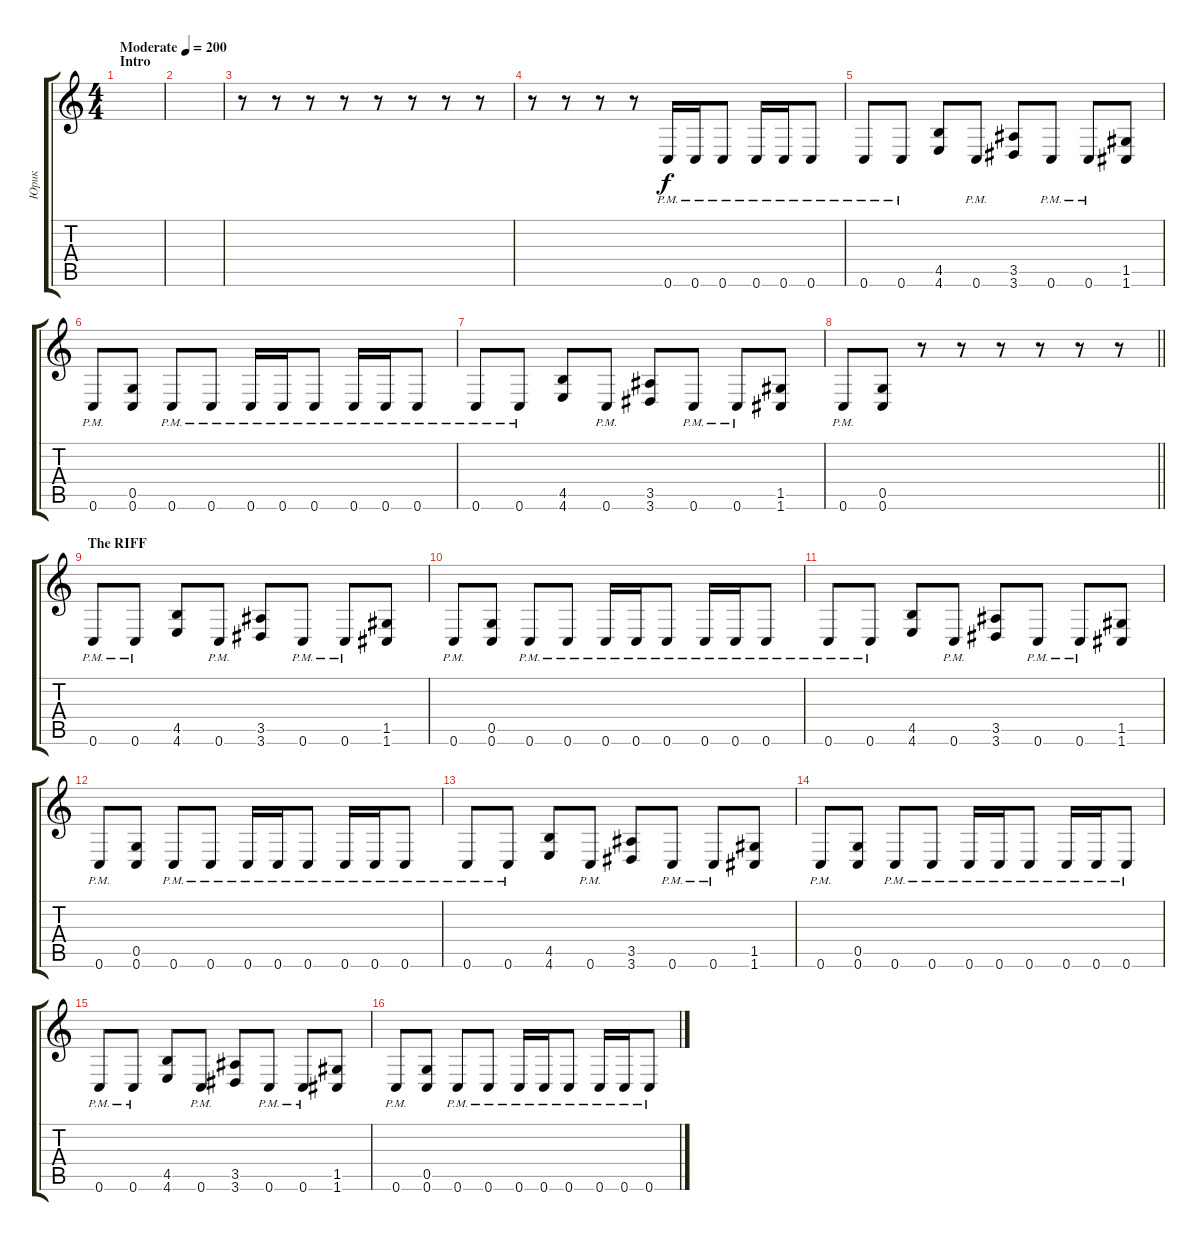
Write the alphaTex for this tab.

\track ("Юрик" "Юрик") {instrument overdrivenguitar}
\staff {score tabs}
\tuning (D4 A3 F3 C3 G2 C2) {hide}
\ts (4 4)
\section ("" "Intro")
\tempo (200 "Moderate")
\clef g2
\ks c
|
|
r.8 r.8 r.8 r.8 r.8 r.8 r.8 r.8 |
r.8 r.8 r.8 r.8 0.6{pm}.16 0.6{pm}.16 0.6{pm}.8 0.6{pm}.16 0.6{pm}.16 0.6{pm}.8 |
0.6{pm}.8 0.6{pm}.8 (4.5 4.6).8 0.6{pm}.8 (3.5 3.6).8 0.6{pm}.8 0.6{pm}.8 (1.5 1.6).8 |
0.6{pm}.8 (0.5 0.6).8 0.6{pm}.8 0.6{pm}.8 0.6{pm}.16 0.6{pm}.16 0.6{pm}.8 0.6{pm}.16 0.6{pm}.16 0.6{pm}.8 |
0.6{pm}.8 0.6{pm}.8 (4.5 4.6).8 0.6{pm}.8 (3.5 3.6).8 0.6{pm}.8 0.6{pm}.8 (1.5 1.6).8 |
\barLineRight lightlight
0.6{pm}.8 (0.5 0.6).8 r.8 r.8 r.8 r.8 r.8 r.8 |
\section ("" "The RIFF")
0.6{pm}.8 0.6{pm}.8 (4.5 4.6).8 0.6{pm}.8 (3.5 3.6).8 0.6{pm}.8 0.6{pm}.8 (1.5 1.6).8 |
0.6{pm}.8 (0.5 0.6).8 0.6{pm}.8 0.6{pm}.8 0.6{pm}.16 0.6{pm}.16 0.6{pm}.8 0.6{pm}.16 0.6{pm}.16 0.6{pm}.8 |
0.6{pm}.8 0.6{pm}.8 (4.5 4.6).8 0.6{pm}.8 (3.5 3.6).8 0.6{pm}.8 0.6{pm}.8 (1.5 1.6).8 |
0.6{pm}.8 (0.5 0.6).8 0.6{pm}.8 0.6{pm}.8 0.6{pm}.16 0.6{pm}.16 0.6{pm}.8 0.6{pm}.16 0.6{pm}.16 0.6{pm}.8 |
0.6{pm}.8 0.6{pm}.8 (4.5 4.6).8 0.6{pm}.8 (3.5 3.6).8 0.6{pm}.8 0.6{pm}.8 (1.5 1.6).8 |
0.6{pm}.8 (0.5 0.6).8 0.6{pm}.8 0.6{pm}.8 0.6{pm}.16 0.6{pm}.16 0.6{pm}.8 0.6{pm}.16 0.6{pm}.16 0.6{pm}.8 |
0.6{pm}.8 0.6{pm}.8 (4.5 4.6).8 0.6{pm}.8 (3.5 3.6).8 0.6{pm}.8 0.6{pm}.8 (1.5 1.6).8 |
0.6{pm}.8 (0.5 0.6).8 0.6{pm}.8 0.6{pm}.8 0.6{pm}.16 0.6{pm}.16 0.6{pm}.8 0.6{pm}.16 0.6{pm}.16 0.6{pm}.8
